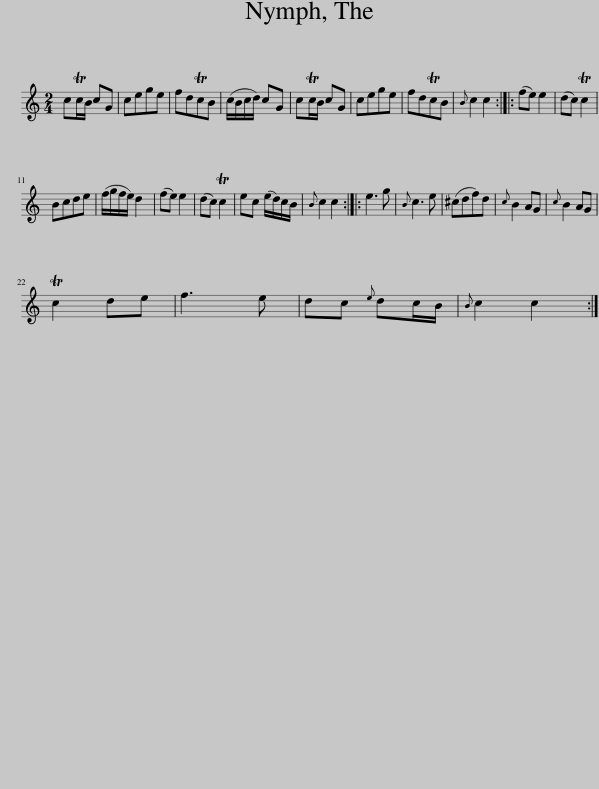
X:1
L:1/8
M:2/4
I:linebreak $
K:C
V:1 treble
V:1
 cTc/B/ cG | cege | fdTcB | (c/B/c/d/) cG | cTc/B/ cG | %5
 cege | fdTcB |{B} c2 c2 :: (fe) e2 | (dc) Tc2 |$ %10
 Bcde | (f/g/f/e/) d2 | (fe) e2 | (dc) Tc2 | ec (e/d/)c/B/ | %15
{B} c2 c2 :: e3 g |{B} c3 e | (^cdf)d |{c} B2 AG | %20
{c} B2 AG |$ Tc2 de | f3 e | dc{e} dc/B/ |{B} c2 c2 :| %25
